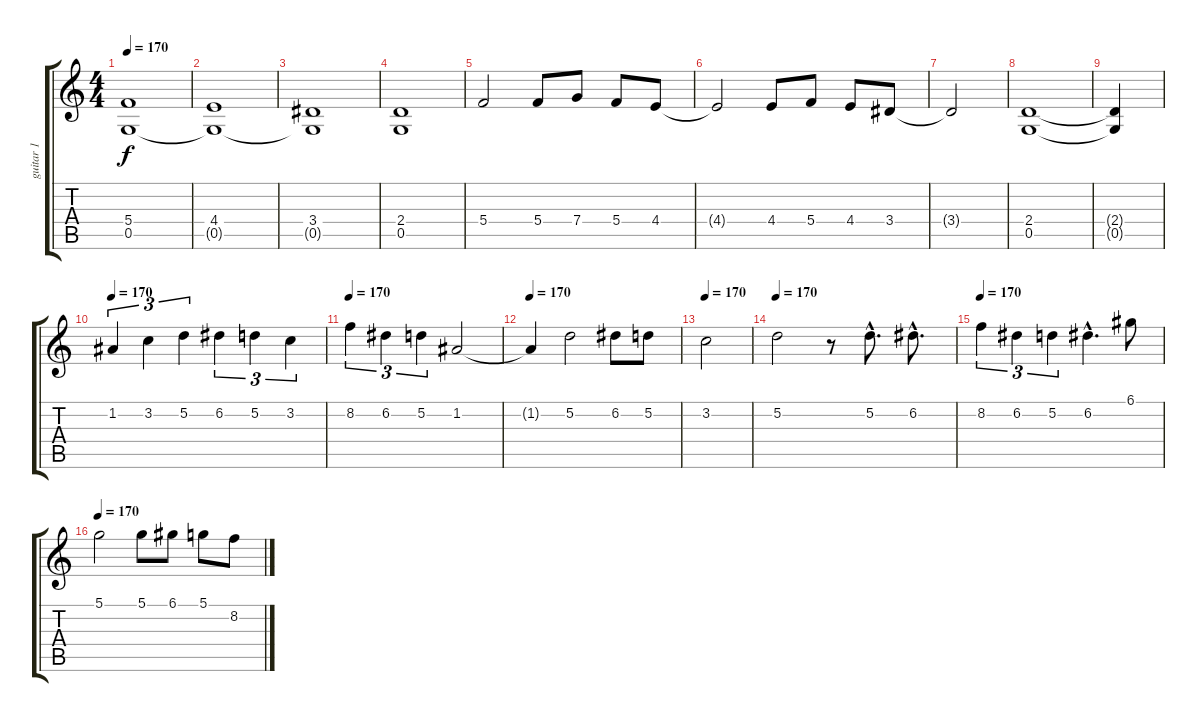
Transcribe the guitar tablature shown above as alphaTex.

\track ("guitar 1" "guitar 1") {instrument distortionguitar}
\staff {score tabs}
\tuning (D4 A3 F3 C3 G2 C2) {hide}
\ts (4 4)
\tempo 170
\clef g2
\ks c
(5.4 0.5{t}).1{dy f} |
(4.4 0.5{t}).1 |
(3.4 0.5{t}).1 |
(2.4 0.5).1 |
5.4.2 5.4.8 7.4.8 5.4.8 4.4.8 |
4.4{t}.2 4.4.8 5.4.8 4.4.8 3.4.8 |
3.4{t}.2 |
(2.4 0.5).1 |
(2.4{t} 0.5{t}).4 |
\tempo 170
1.2.4{tu (3 2) instrument acousticguitarnylon} 3.2.4{tu (3 2)} 5.2.4{tu (3 2)} 6.2.4{tu (3 2)} 5.2.4{tu (3 2)} 3.2.4{tu (3 2)} |
\tempo 170
8.2.4{tu (3 2)} 6.2.4{tu (3 2)} 5.2.4{tu (3 2)} 1.2.2 |
\tempo 170
1.2{t}.4 5.2.2 6.2.8 5.2.8 |
\tempo 170
3.2.2 |
\tempo 170
5.2.2 r.8 5.2{hac}.8{d} 6.2{hac}.8{d} |
\tempo 170
8.2.4{tu (3 2)} 6.2.4{tu (3 2)} 5.2.4{tu (3 2)} 6.2{hac}.4{d} 6.1.8 |
\tempo 170
5.1.2 5.1.8 6.1.8 5.1.8 8.2.8
